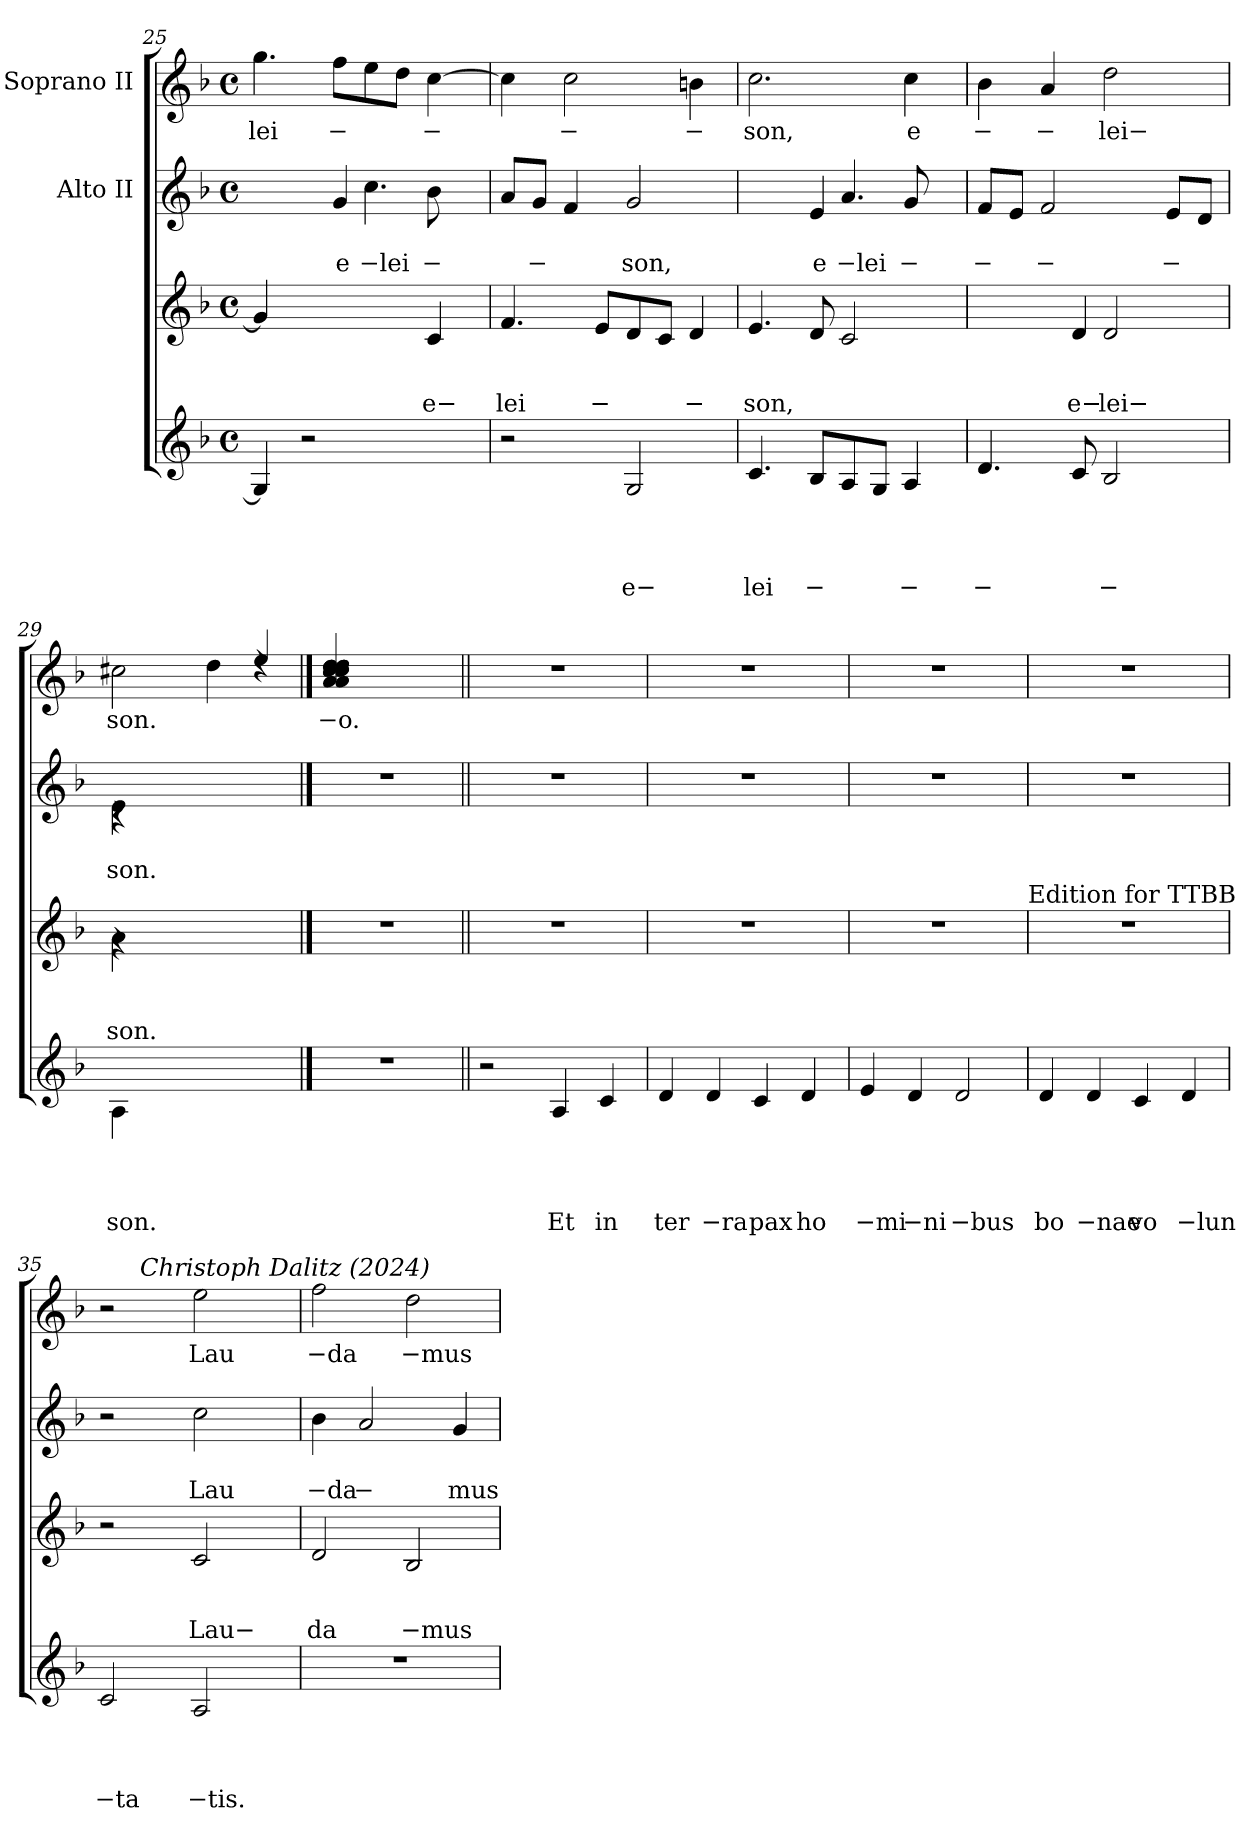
**kern	**text	**text	**text	**text	**kern	**text	**text	**text	**kern	**text	**text	**kern	**text
*part4	*part4	*part4	*part4	*part4	*part3	*part3	*part3	*part3	*part2	*part2	*part2	*part1	*part1
*staff4	*staff4	*staff4	*staff4	*staff4	*staff3	*staff3	*staff3	*staff3	*staff2	*staff2	*staff2	*staff1	*staff1
*	*	*	*	*	*	*	*	*	*I"Alto II	*	*	*I"Soprano II	*
!!LO:LB:g=z
*clefG2	*	*	*	*	*clefG2	*	*	*	*clefG2	*	*	*clefG2	*
*k[b-]	*	*	*	*	*k[b-]	*	*	*	*k[b-]	*	*	*k[b-]	*
*F:	*	*	*	*	*F:	*	*	*	*F:	*	*	*F:	*
*M4/4	*	*	*	*	*M4/4	*	*	*	*M4/4	*	*	*M4/4	*
*met(c)	*	*	*	*	*met(c)	*	*	*	*met(c)	*	*	*met(c)	*
=25	=25	=25	=25	=25	=25	=25	=25	=25	=25	=25	=25	=25	=25
*	*	*	*	*	*	*	*	*	*^	*	*	*	*
*	*	*	*	*	*	*	*	*	*	*^	*	*	*	*
!	!	!	!	!	!	!	!	!	!	!	!	!	!	!	!LO:LY:b
4G/]	.	.	.	.	4g/]	.	.	.	4.ryy	2ryy	2.ryy	.	.	4.gg\	lei
2r	.	.	.	.	2ryy	.	.	.	.	.	.	.	.	.	.
!	!	!	!	!	!	!	!	!	!	!	!	!	!LO:LY:b	!	!LO:LY:b
.	.	.	.	.	.	.	.	.	4g/	.	.	.	e	8ff\L	−
!	!	!	!	!	!	!	!	!	!	!	!	!	!LO:LY:b:rj	!	!
.	.	.	.	.	.	.	.	.	.	4.cc\	.	.	−lei	8ee\	.
.	.	.	.	.	.	.	.	.	8ryy	.	.	.	.	8dd\J	.
!	!	!	!	!	!	!	!	!LO:LY:b	!	!	!	!	!LO:LY:b	!	!LO:LY:b
4ryy	.	.	.	.	4c/	.	.	e−	4ryy	.	8b-\	.	−	[>4cc\	−
.	.	.	.	.	.	.	.	.	.	8ryy	8ryy	.	.	.	.
=26	=26	=26	=26	=26	=26	=26	=26	=26	=26	=26	=26	=26	=26	=26	=26
!	!	!	!	!	!	!	!	!LO:LY:b	!	!	!	!	!	!	!
*	*	*	*	*	*	*	*	*	*v	*v	*v	*	*	*	*
2r	.	.	.	.	4.f/	.	.	lei	8a/L	.	.	4cc\]	.
!	!	!	!	!	!	!	!	!	!	!	!LO:LY:b	!	!
.	.	.	.	.	.	.	.	.	8g/J	.	−	.	.
!	!	!	!	!	!	!	!	!	!	!	!	!	!LO:LY:b
.	.	.	.	.	.	.	.	.	4f/	.	.	2cc\	−
!	!	!	!	!	!	!	!	!LO:LY:b	!	!	!	!	!
.	.	.	.	.	8e/L	.	.	−	.	.	.	.	.
!	!	!	!	!LO:LY:b	!	!	!	!	!	!	!LO:LY:b	!	!
2G/	.	.	.	e−	8d/	.	.	.	2g/	.	son,	.	.
.	.	.	.	.	8c/J	.	.	.	.	.	.	.	.
!	!	!	!	!	!	!	!	!LO:LY:b	!	!	!	!	!LO:LY:b
.	.	.	.	.	4d/	.	.	−	.	.	.	4bn\	−
=27	=27	=27	=27	=27	=27	=27	=27	=27	=27	=27	=27	=27	=27
!	!	!	!	!LO:LY:b	!	!	!	!LO:LY:b	!	!	!	!	!LO:LY:b
*	*	*	*	*	*	*	*	*	*^	*	*	*	*
*	*	*	*	*	*	*	*	*	*	*^	*	*	*	*
4.c/	.	.	.	lei	4.e/	.	.	son,	4.ryy	2ryy	2.ryy	.	.	2.cc\	son,
!	!	!	!	!LO:LY:b	!	!	!	!	!	!	!	!	!LO:LY:b	!	!
8B-/L	.	.	.	−	8d/	.	.	.	4e/	.	.	.	e	.	.
!	!	!	!	!	!	!	!	!	!	!	!	!	!LO:LY:b:rj	!	!
8A/	.	.	.	.	2c/	.	.	.	.	4.a/	.	.	−lei	.	.
8G/J	.	.	.	.	.	.	.	.	8ryy	.	.	.	.	.	.
!	!	!	!	!LO:LY:b	!	!	!	!	!	!	!	!	!LO:LY:b	!	!LO:LY:b
4A/	.	.	.	−	.	.	.	.	4ryy	.	8g/	.	−	4cc\	e
.	.	.	.	.	.	.	.	.	.	8ryy	8ryy	.	.	.	.
=28	=28	=28	=28	=28	=28	=28	=28	=28	=28	=28	=28	=28	=28	=28	=28
!	!	!	!	!LO:LY:b	!	!	!	!	!	!	!	!	!LO:LY:b	!	!LO:LY:b
*	*	*	*	*	*^	*	*	*	*v	*v	*v	*	*	*	*
4.d/	.	.	.	−	4.ryy	2ryy	.	.	.	8f/L	.	−	4b-\	−
.	.	.	.	.	.	.	.	.	.	8e/J	.	.	.	.
!	!	!	!	!	!	!	!	!	!	!	!	!LO:LY:b	!	!LO:LY:b
.	.	.	.	.	.	.	.	.	.	2f/	.	−	4a/	−
!	!	!	!	!	!	!	!	!	!LO:LY:b	!	!	!	!	!
8c/	.	.	.	.	4d/	.	.	.	e−	.	.	.	.	.
!	!	!	!	!LO:LY:b	!	!	!	!	!LO:LY:b	!	!	!	!	!LO:LY:b
2B-/	.	.	.	−	.	2d/	.	.	lei−	.	.	.	2dd\	lei−
.	.	.	.	.	4.ryy	.	.	.	.	.	.	.	.	.
!	!	!	!	!	!	!	!	!	!	!	!	!LO:LY:b	!	!
.	.	.	.	.	.	.	.	.	.	8e/L	.	−	.	.
.	.	.	.	.	.	.	.	.	.	8d/J	.	.	.	.
=29	=29	=29	=29	=29	=29	=29	=29	=29	=29	=29	=29	=29	=29	=29
*	*	*	*	*	*	*	*	*	*	*^	*	*	*	*
!LO:N:head=solid	!	!	!	!LO:LY:b	!	!LO:N:head=solid	!	!	!LO:LY:b	!	!LO:N:head=solid	!	!LO:LY:b	!	!LO:LY:b
*	*	*	*	*	*	*	*	*	*	*	*	*	*	*^	*
4A\	.	.	.	son.	4rf	4a\	.	.	son.	4rc	4e\	.	son.	2.ryy	2cc#X\	son.
2.ryy	.	.	.	.	2.ryy	2.ryy	.	.	.	2.ryy	2.ryy	.	.	.	.	.
.	.	.	.	.	.	.	.	.	.	.	.	.	.	.	4dd\	.
!	!	!	!	!	!	!	!	!	!	!	!	!	!	!LO:N:head=solid	!	!
.	.	.	.	.	.	.	.	.	.	.	.	.	.	4ee/	4rcc	.
*	*	*	*	*	*v	*v	*	*	*	*	*	*	*	*	*	*
*	*	*	*	*	*	*	*	*	*v	*v	*	*	*	*	*
!!LO:PB:g=z
==30	==30	==30	==30	==30	==30	==30	==30	==30	==30	==30	==30	==30	==30	==30
!	!	!	!	!	!	!	!	!	!	!	!	!	!	!LO:LY:b
*	*	*	*	*	*	*	*	*	*	*	*	*v	*v	*
1r	.	.	.	.	1r	.	.	.	1r	.	.	(4a/ 4a/ 4cc/ 4cc/ 4cc/ 4cc/ 4dd/ 4dd/ 4dd/ 4dd/	−o.
.	.	.	.	.	.	.	.	.	.	.	.	2.ryy	.
!!LO:LB:g=z
=31||	=31||	=31||	=31||	=31||	=31||	=31||	=31||	=31||	=31||	=31||	=31||	=31||	=31||
2r	.	.	.	.	1r	.	.	.	1r	.	.	1r	.
!	!	!	!	!LO:LY:b	!	!	!	!	!	!	!	!	!
4A/	.	.	.	Et	.	.	.	.	.	.	.	.	.
!	!	!	!	!LO:LY:b	!	!	!	!	!	!	!	!	!
4c/	.	.	.	in	.	.	.	.	.	.	.	.	.
=32	=32	=32	=32	=32	=32	=32	=32	=32	=32	=32	=32	=32	=32
!	!	!	!	!LO:LY:b	!	!	!	!	!	!	!	!	!
4d/	.	.	.	ter	1r	.	.	.	1r	.	.	1r	.
!	!	!	!	!LO:LY:b:rj	!	!	!	!	!	!	!	!	!
4d/	.	.	.	−ra	.	.	.	.	.	.	.	.	.
!	!	!	!	!LO:LY:b	!	!	!	!	!	!	!	!	!
4c/	.	.	.	pax	.	.	.	.	.	.	.	.	.
!	!	!	!	!LO:LY:b	!	!	!	!	!	!	!	!	!
4d/	.	.	.	ho	.	.	.	.	.	.	.	.	.
=33	=33	=33	=33	=33	=33	=33	=33	=33	=33	=33	=33	=33	=33
!	!	!	!	!LO:LY:b:rj	!	!	!	!	!	!	!	!	!
4e/	.	.	.	−mi	1r	.	.	.	1r	.	.	1r	.
!	!	!	!	!LO:LY:b:rj	!	!	!	!	!	!	!	!	!
4d/	.	.	.	−ni	.	.	.	.	.	.	.	.	.
!	!	!	!	!LO:LY:b:rj	!	!	!	!	!	!	!	!	!
2d/	.	.	.	−bus	.	.	.	.	.	.	.	.	.
!	!	!	!	!	!LO:TX:a:t=Edition for TTBB	!	!	!	!	!	!	!	!
=34	=34	=34	=34	=34	=34	=34	=34	=34	=34	=34	=34	=34	=34
!	!	!	!	!LO:LY:b	!	!	!	!	!	!	!	!	!
4d/	.	.	.	bo	1r	.	.	.	1r	.	.	1r	.
!	!	!	!	!LO:LY:b:rj	!	!	!	!	!	!	!	!	!
4d/	.	.	.	−nae	.	.	.	.	.	.	.	.	.
!	!	!	!	!LO:LY:b	!	!	!	!	!	!	!	!	!
4c/	.	.	.	vo	.	.	.	.	.	.	.	.	.
!	!	!	!	!LO:LY:b:rj	!	!	!	!	!	!	!	!	!
4d/	.	.	.	−lun	.	.	.	.	.	.	.	.	.
=35	=35	=35	=35	=35	=35	=35	=35	=35	=35	=35	=35	=35	=35
!	!	!	!	!LO:LY:b:rj	!	!	!	!	!	!	!	!	!
*	*	*	*	*	*	*	*	*	*	*	*	*^	*
2c/	.	.	.	−ta	2r	.	.	.	2r	.	.	2r	8.ryy	.
!	!	!	!	!	!	!	!	!	!	!	!	!	!LO:TX:a:i:t=Christoph Dalitz (2024)	!
.	.	.	.	.	.	.	.	.	.	.	.	.	2ryy	.
!	!	!	!	!LO:LY:b:rj	!	!	!	!LO:LY:b	!	!	!LO:LY:b	!	!	!LO:LY:b
2A/	.	.	.	−tis.	2c/	.	.	Lau−	2cc\	.	Lau	2ee\	.	Lau
.	.	.	.	.	.	.	.	.	.	.	.	.	4ryy	.
.	.	.	.	.	.	.	.	.	.	.	.	.	16ryy	.
=36	=36	=36	=36	=36	=36	=36	=36	=36	=36	=36	=36	=36	=36	=36
!	!	!	!	!	!	!	!	!LO:LY:b	!	!	!LO:LY:b:rj	!	!	!LO:LY:b:rj
*	*	*	*	*	*	*	*	*	*	*	*	*v	*v	*
1r	.	.	.	.	2d/	.	.	da	4b-\	.	−da	2ff\	−da
!	!	!	!	!	!	!	!	!	!	!	!LO:LY:b	!	!
.	.	.	.	.	.	.	.	.	2a/	.	−	.	.
!	!	!	!	!	!	!	!	!LO:LY:b:rj	!	!	!	!	!LO:LY:b:rj
.	.	.	.	.	2B-/	.	.	−mus	.	.	.	2dd\	−mus
!	!	!	!	!	!	!	!	!	!	!	!LO:LY:b	!	!
.	.	.	.	.	.	.	.	.	4g/	.	mus	.	.
=	=	=	=	=	=	=	=	=	=	=	=	=	=
*-	*-	*-	*-	*-	*-	*-	*-	*-	*-	*-	*-	*-	*-
